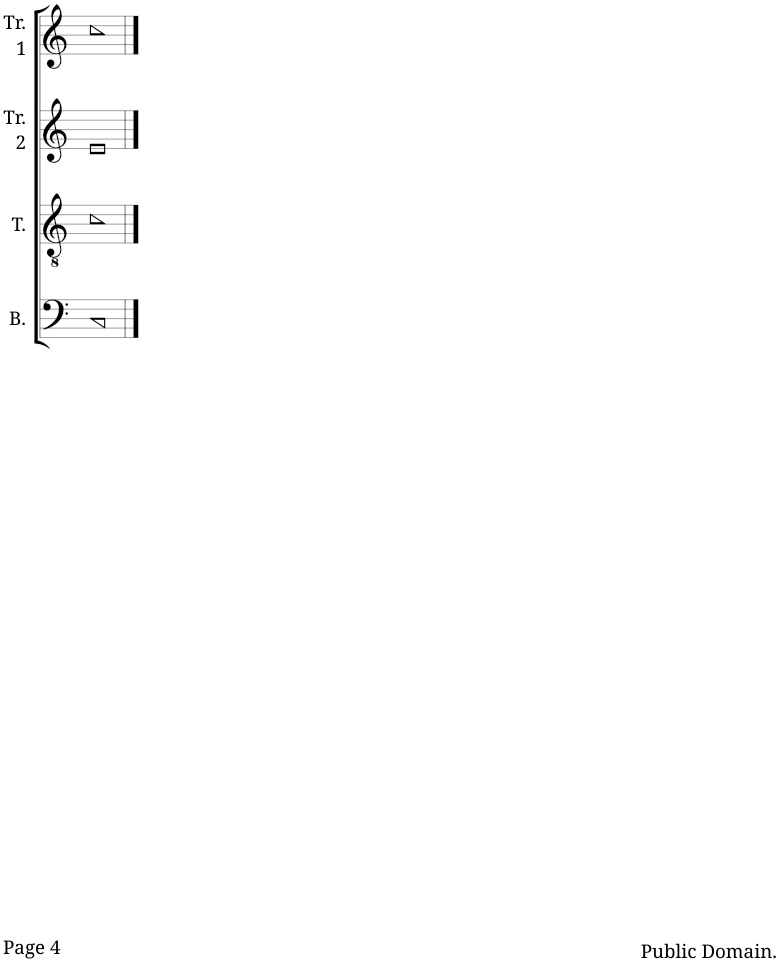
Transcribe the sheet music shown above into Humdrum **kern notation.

**kern	**kern	**kern	**kern
*part4	*part3	*part2	*part1
*staff4	*staff3	*staff2	*staff1
*I"B.	*I"T.	*I"Tr. 2	*I"Tr. 1
*I'B.	*I'T.	*I'Tr. 2	*I'Tr. 1
!!LO:PB:g=z
*clefF4	*clefGv2	*clefG2	*clefG2
*k[]	*k[]	*k[]	*k[]
*M4/4	*M4/4	*M4/4	*M4/4
*met(c)	*met(c)	*met(c)	*met(c)
=48	=48	=48	=48
1C!	1c!	1e!	1cc!
==	==	==	==
*-	*-	*-	*-
